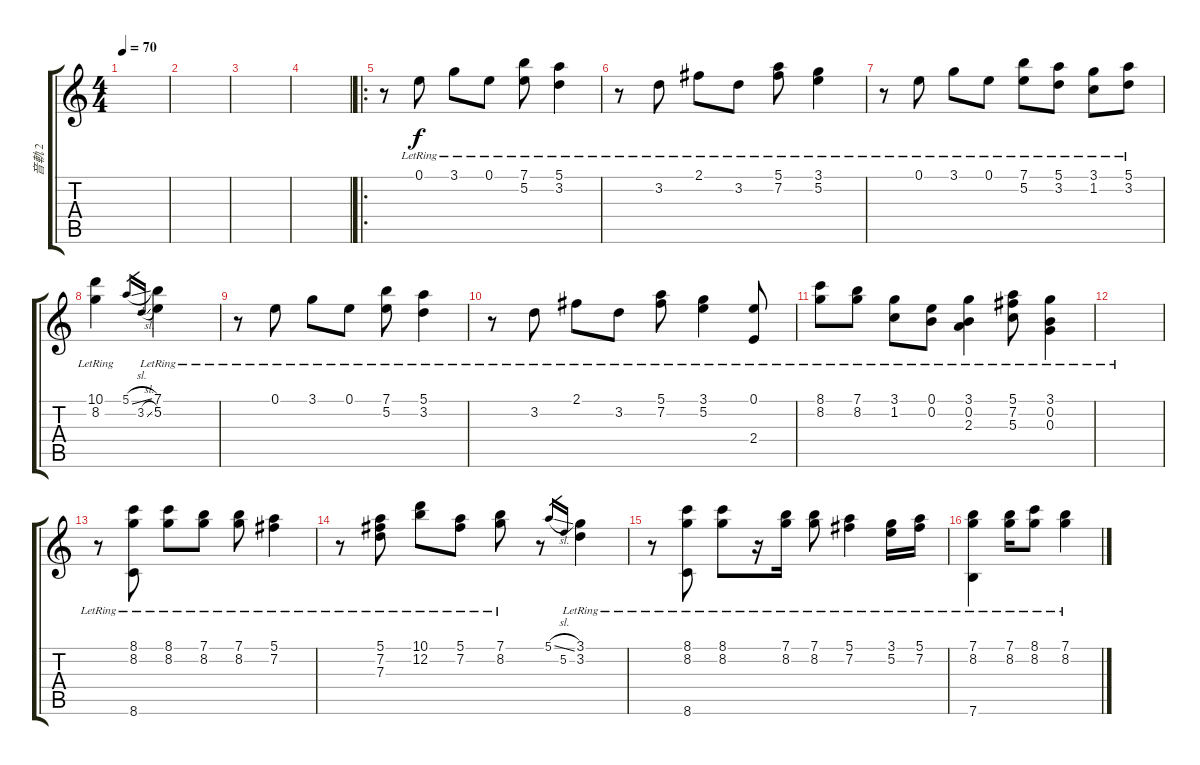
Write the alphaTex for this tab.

\track ("音軌 2" "音軌 2") {instrument acousticguitarnylon}
\staff {score tabs}
\tuning (E4 B3 G3 D3 A2 E2) {hide}
\ts (4 4)
\tempo 70
\clef g2
\ks c
|
|
|
|
\ro
r.8 0.1{lr}.8 3.1{lr}.8 0.1{lr}.8 (7.1{lr} 5.2{lr}).8 (5.1 3.2{lr}).4 |
r.8 3.2{lr}.8 2.1{lr}.8 3.2{lr}.8 (5.1 7.2{lr}).8 (3.1 5.2{lr}).4 |
r.8 0.1{lr}.8 3.1{lr}.8 0.1{lr}.8 (7.1{lr} 5.2{lr}).8 (5.1{lr} 3.2{lr}).8 (3.1{lr} 1.2{lr}).8 (5.1{lr} 3.2{lr}).8 |
(10.1{lr} 8.2{lr}).4 5.1{sl}.16{gr} 3.2{sl}.16{gr} (7.1 5.2{lr}).4 |
r.8 0.1{lr}.8 3.1{lr}.8 0.1{lr}.8 (7.1 5.2{lr}).8 (5.1 3.2{lr}).4 |
r.8 3.2{lr}.8 2.1{lr}.8 3.2{lr}.8 (5.1 7.2{lr}).8 (3.1 5.2{lr}).4 (0.1{lr} 2.4{lr}).8 |
(8.1{lr} 8.2{lr}).8 (7.1{lr} 8.2{lr}).8 (3.1{lr} 1.2{lr}).8 (0.1{lr} 0.2{lr}).8 (3.1{lr} 0.2{lr} 2.3{lr}).4 (5.1{lr} 7.2{lr} 5.3{lr}).8 (3.1{lr} 0.2{lr} 0.3{lr}).4 |
|
r.8 (8.1{lr} 8.2{lr} 8.6).8 (8.1{lr} 8.2{lr}).8 (7.1{lr} 8.2{lr}).8 (7.1{lr} 8.2{lr}).8 (5.1{lr} 7.2{lr}).4 |
r.8 (5.1{lr} 7.2{lr} 7.3{lr}).8 (10.1{lr} 12.2{lr}).8 (5.1{lr} 7.2{lr}).8 (7.1{lr} 8.2{lr}).8 r.8 5.1{sl}.16{gr} 5.2.16{gr} (3.1{lr} 3.2{lr}).4 |
r.8 (8.1{lr} 8.2{lr} 8.6).8 (8.1{lr} 8.2{lr}).8 r.16 (7.1{lr} 8.2{lr}).16 (7.1{lr} 8.2{lr}).8 (5.1{lr} 7.2{lr}).4 (3.1{lr} 5.2{lr}).16 (5.1{lr} 7.2{lr}).16 |
(7.1{lr} 8.2{lr} 7.6).4 (7.1{lr} 8.2{lr}).16 (8.1{lr} 8.2{lr}).8 (7.1{lr} 8.2{lr}).4
